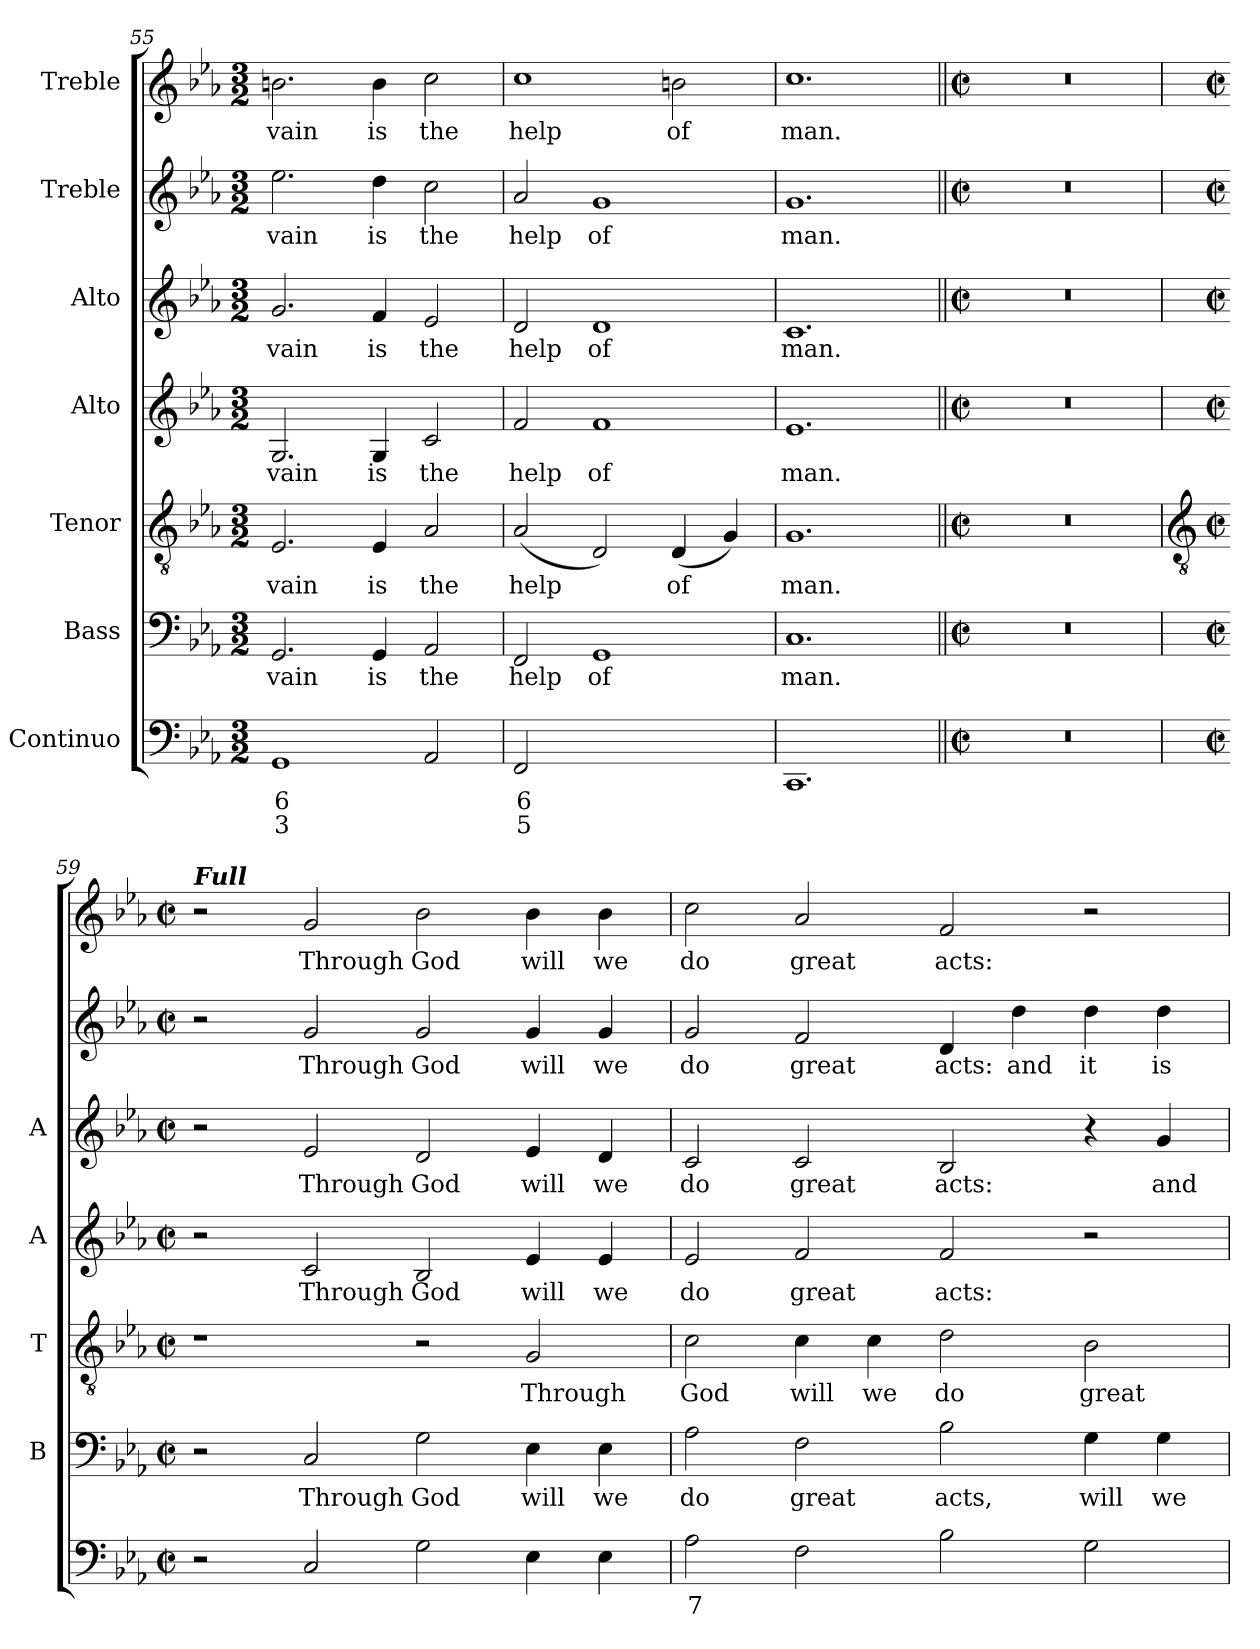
**kern	**text	**text	**text	**kern	**text	**kern	**text	**kern	**text	**kern	**text	**kern	**text	**kern	**text
*part7	*part7	*part7	*part7	*part6	*part6	*part5	*part5	*part4	*part4	*part3	*part3	*part2	*part2	*part1	*part1
*staff7	*staff7	*staff7	*staff7	*staff6	*staff6	*staff5	*staff5	*staff4	*staff4	*staff3	*staff3	*staff2	*staff2	*staff1	*staff1
*I"Continuo	*	*	*	*I"Bass	*	*I"Tenor	*	*I"Alto	*	*I"Alto	*	*I"Treble	*	*I"Treble	*
*	*	*	*	*I'B	*	*I'T	*	*I'A	*	*I'A	*	*	*	*	*
*clefF4	*	*	*	*clefF4	*	*clefGv2	*	*clefG2	*	*clefG2	*	*clefG2	*	*clefG2	*
*k[b-e-a-]	*	*	*	*k[b-e-a-]	*	*k[b-e-a-]	*	*k[b-e-a-]	*	*k[b-e-a-]	*	*k[b-e-a-]	*	*k[b-e-a-]	*
*E-:	*	*	*	*E-:	*	*E-:	*	*E-:	*	*E-:	*	*E-:	*	*E-:	*
*M3/2	*	*	*	*M3/2	*	*M3/2	*	*M3/2	*	*M3/2	*	*M3/2	*	*M3/2	*
=55	=55	=55	=55	=55	=55	=55	=55	=55	=55	=55	=55	=55	=55	=55	=55
!	!LO:LY:b	!LO:LY:b	!	!	!LO:LY:b	!	!LO:LY:b	!	!LO:LY:b	!	!LO:LY:b	!	!LO:LY:b	!	!LO:LY:b
1GG	6	3	.	2.GG	vain	2.E-	vain	2.G	vain	2.g	vain	2.ee-	vain	2.bn	vain
!	!	!	!	!	!LO:LY:b	!	!LO:LY:b	!	!LO:LY:b	!	!LO:LY:b	!	!LO:LY:b	!	!LO:LY:b
.	.	.	.	4GG	is	4E-	is	4G	is	4f	is	4dd	is	4b	is
!	!	!	!	!	!LO:LY:b	!	!LO:LY:b	!	!LO:LY:b	!	!LO:LY:b	!	!LO:LY:b	!	!LO:LY:b
2AA-	.	.	.	2AA-	the	2A-	the	2c	the	2e-	the	2cc	the	2cc	the
=56	=56	=56	=56	=56	=56	=56	=56	=56	=56	=56	=56	=56	=56	=56	=56
!	!LO:LY:b	!LO:LY:b	!	!	!LO:LY:b	!	!LO:LY:b	!	!LO:LY:b	!	!LO:LY:b	!	!LO:LY:b	!	!LO:LY:b
2FF	6	5	.	2FF	help	(<2A-	help	2f	help	2d	help	2a-	help	1cc	help
!	!LO:LY:b	!LO:LY:b	!LO:LY:b	!	!LO:LY:b	!	!	!	!LO:LY:b	!	!LO:LY:b	!	!LO:LY:b	!	!
[2GGyy	5	4	7	1GG	of	2D)	.	1f	of	1d	of	1g	of	.	.
!	!	!LO:LY:b	!	!	!	!	!LO:LY:b	!	!	!	!	!	!	!	!LO:LY:b
2GGyy]	.	3	.	.	.	(4D	of	.	.	.	.	.	.	2bn	of
.	.	.	.	.	.	4G)	.	.	.	.	.	.	.	.	.
=57	=57	=57	=57	=57	=57	=57	=57	=57	=57	=57	=57	=57	=57	=57	=57
!	!	!	!	!	!LO:LY:b	!	!LO:LY:b	!	!LO:LY:b	!	!LO:LY:b	!	!LO:LY:b	!	!LO:LY:b
1.CC	.	.	.	1.C	man.	1.G	man.	1.e-	man.	1.c	man.	1.g	man.	1.cc	man.
=58||	=58||	=58||	=58||	=58||	=58||	=58||	=58||	=58||	=58||	=58||	=58||	=58||	=58||	=58||	=58||
*M4/2	*	*	*	*M4/2	*	*M4/2	*	*M4/2	*	*M4/2	*	*M4/2	*	*M4/2	*
*met(c|)	*	*	*	*met(c|)	*	*met(c|)	*	*met(c|)	*	*met(c|)	*	*met(c|)	*	*met(c|)	*
0r	.	.	.	0r	.	0r	.	0r	.	0r	.	0r	.	0r	.
!!LO:LB:g=z
=59	=59	=59	=59	=59	=59	=59	=59	=59	=59	=59	=59	=59	=59	=59	=59
*	*	*	*	*	*	*clefGv2	*	*	*	*	*	*	*	*	*
*M4/2	*	*	*	*M4/2	*	*M4/2	*	*M4/2	*	*M4/2	*	*M4/2	*	*M4/2	*
*met(c|)	*	*	*	*met(c|)	*	*met(c|)	*	*met(c|)	*	*met(c|)	*	*met(c|)	*	*met(c|)	*
!	!	!	!	!	!	!	!	!	!	!	!	!	!	!LO:TX:a:Bi:t=Full	!
2r	.	.	.	2r	.	1r	.	2r	.	2r	.	2r	.	2r	.
!	!	!	!	!	!LO:LY:b	!	!	!	!LO:LY:b	!	!LO:LY:b	!	!LO:LY:b	!	!LO:LY:b
2C	.	.	.	2C	Through	.	.	2c	Through	2e-	Through	2g	Through	2g	Through
!	!	!	!	!	!LO:LY:b	!	!	!	!LO:LY:b	!	!LO:LY:b	!	!LO:LY:b	!	!LO:LY:b
2G	.	.	.	2G	God	2r	.	2B-	God	2d	God	2g	God	2b-	God
!	!	!	!	!	!LO:LY:b	!	!LO:LY:b	!	!LO:LY:b	!	!LO:LY:b	!	!LO:LY:b	!	!LO:LY:b
4E-	.	.	.	4E-	will	2G	Through	4e-	will	4e-	will	4g	will	4b-	will
!	!	!	!	!	!LO:LY:b	!	!	!	!LO:LY:b	!	!LO:LY:b	!	!LO:LY:b	!	!LO:LY:b
4E-	.	.	.	4E-	we	.	.	4e-	we	4d	we	4g	we	4b-	we
=60	=60	=60	=60	=60	=60	=60	=60	=60	=60	=60	=60	=60	=60	=60	=60
!	!LO:LY:b	!	!	!	!LO:LY:b	!	!LO:LY:b	!	!LO:LY:b	!	!LO:LY:b	!	!LO:LY:b	!	!LO:LY:b
2A-	7	.	.	2A-	do	2c	God	2e-	do	2c	do	2g	do	2cc	do
!	!	!	!	!	!LO:LY:b	!	!LO:LY:b	!	!LO:LY:b	!	!LO:LY:b	!	!LO:LY:b	!	!LO:LY:b
2F	.	.	.	2F	great	4c	will	2f	great	2c	great	2f	great	2a-	great
!	!	!	!	!	!	!	!LO:LY:b	!	!	!	!	!	!	!	!
.	.	.	.	.	.	4c	we	.	.	.	.	.	.	.	.
!	!	!	!	!	!LO:LY:b	!	!LO:LY:b	!	!LO:LY:b	!	!LO:LY:b	!	!LO:LY:b	!	!LO:LY:b
2B-	.	.	.	2B-	acts,	2d	do	2f	acts:	2B-	acts:	4d	acts:	2f	acts:
!	!	!	!	!	!	!	!	!	!	!	!	!	!LO:LY:b	!	!
.	.	.	.	.	.	.	.	.	.	.	.	4dd	and	.	.
!	!	!	!	!	!LO:LY:b	!	!LO:LY:b	!	!	!	!	!	!LO:LY:b	!	!
2G	.	.	.	4G	will	2B-	great	2r	.	4r	.	4dd	it	2r	.
!	!	!	!	!	!LO:LY:b	!	!	!	!	!	!LO:LY:b	!	!LO:LY:b	!	!
.	.	.	.	4G	we	.	.	.	.	4g	and	4dd	is	.	.
=	=	=	=	=	=	=	=	=	=	=	=	=	=	=	=
*-	*-	*-	*-	*-	*-	*-	*-	*-	*-	*-	*-	*-	*-	*-	*-
